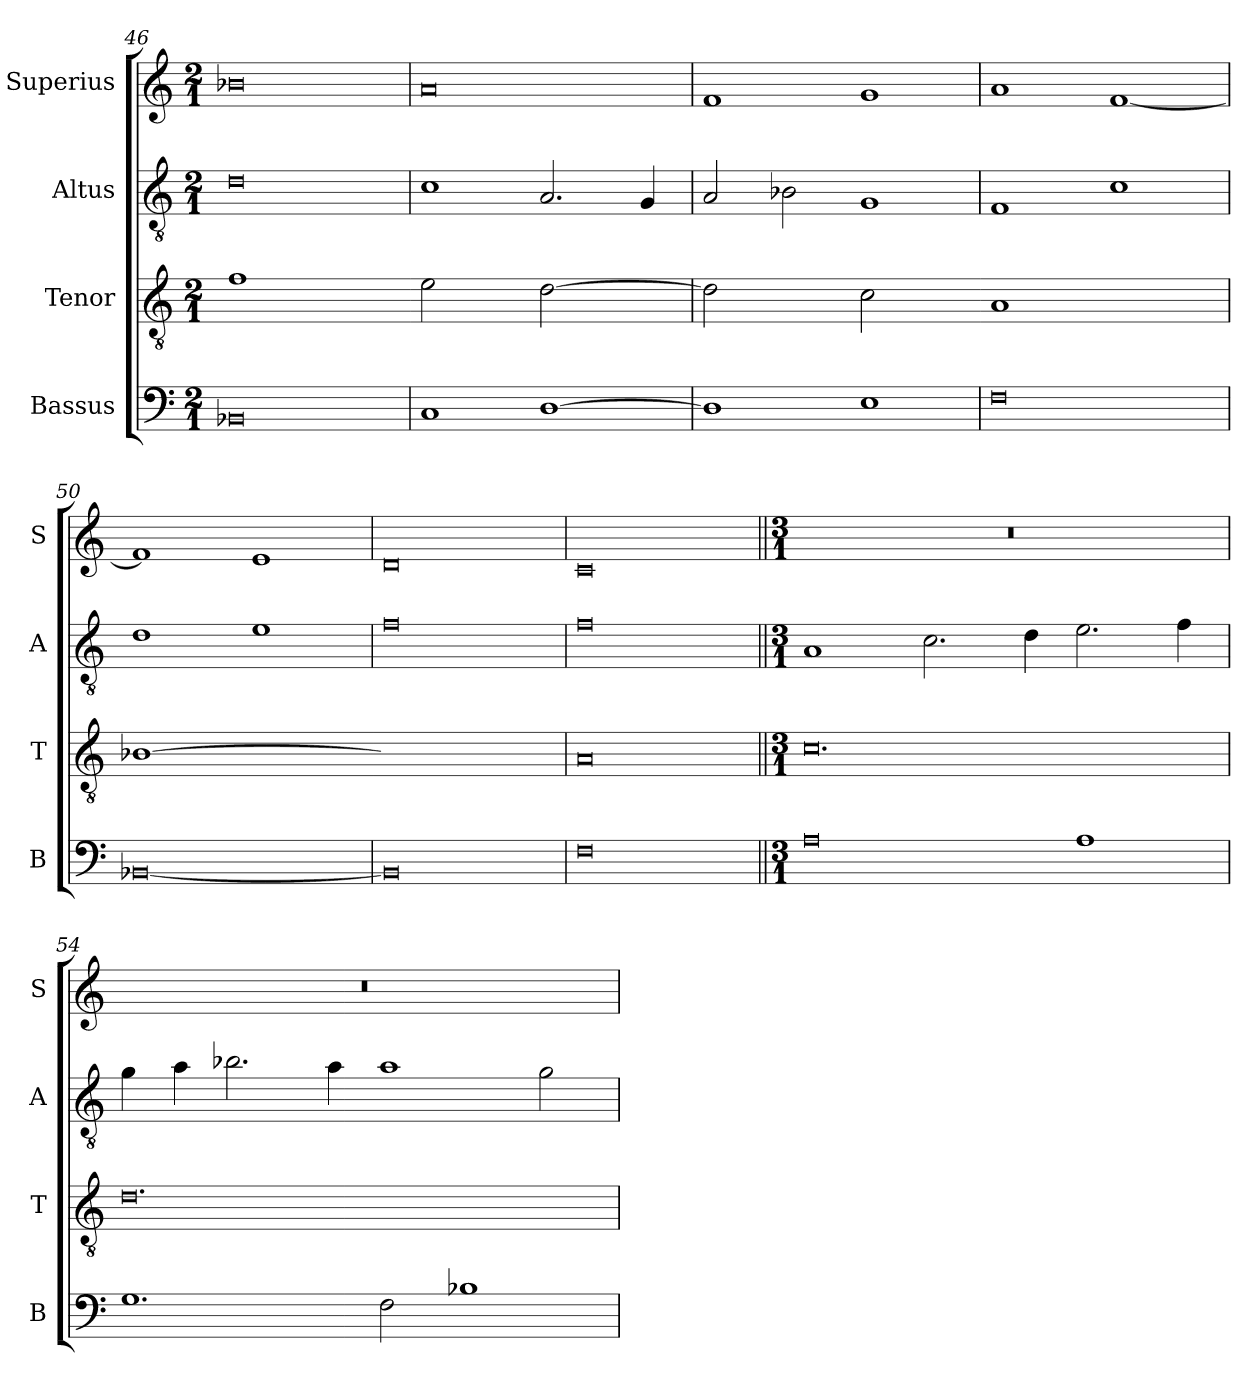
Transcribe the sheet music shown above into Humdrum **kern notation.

**kern	**kern	**kern	**kern
*part4	*part3	*part2	*part1
*staff4	*staff3	*staff2	*staff1
*I"Bassus	*I"Tenor	*I"Altus	*I"Superius
*I'B	*I'T	*I'A	*I'S
*clefF4	*clefGv2	*clefGv2	*clefG2
*k[]	*k[]	*k[]	*k[]
*M2/1	*M2/1	*M2/1	*M2/1
=46	=46	=46	=46
!	!LO:N:vis=1	!	!
0BB-X	0f	0d	0b-X
=47	=47-	=47	=47
!	!LO:N:vis=2	!	!
1C	1e	1c	0a
!	!LO:N:vis=2	!	!
[1D	[1d	2.A/	.
.	.	4G/	.
=48	=48	=48	=48
!	!LO:N:vis=2	!	!
1D]	1d]	2A/	1f
.	.	2B-X\	.
!	!LO:N:vis=2	!	!
1E	1c	1G	1g
=49	=49-	=49	=49
!	!LO:N:vis=1	!	!
0F	0A	1F	1a
.	.	1c	[1f
=50	=50	=50	=50
!	!LO:N:vis=1	!	!
[0BB-X	[0B-X	1d	1f]
.	.	1e	1e
=51	=51-	=51	=51
!	!LO:N:vis=1	!	!
0BB-]	0B-yy]	0f	0d
=52	=52	=52	=52
0F	0A	0f	0c
!!LO:LB:g=z
=53||	=53||	=53||	=53||
*M3/1	*M3/1	*M3/1	*M3/1
0A	0.c	1A	0.r
.	.	2.c\	.
.	.	4d\	.
1A	.	2.e\	.
.	.	4f\	.
=54	=54	=54	=54
1.G	0.d	4g\	0.r
.	.	4a\	.
.	.	2.b-X\	.
.	.	4a\	.
2F\	.	1a	.
1B-X	.	.	.
.	.	2g\	.
=	=	=	=
*-	*-	*-	*-
